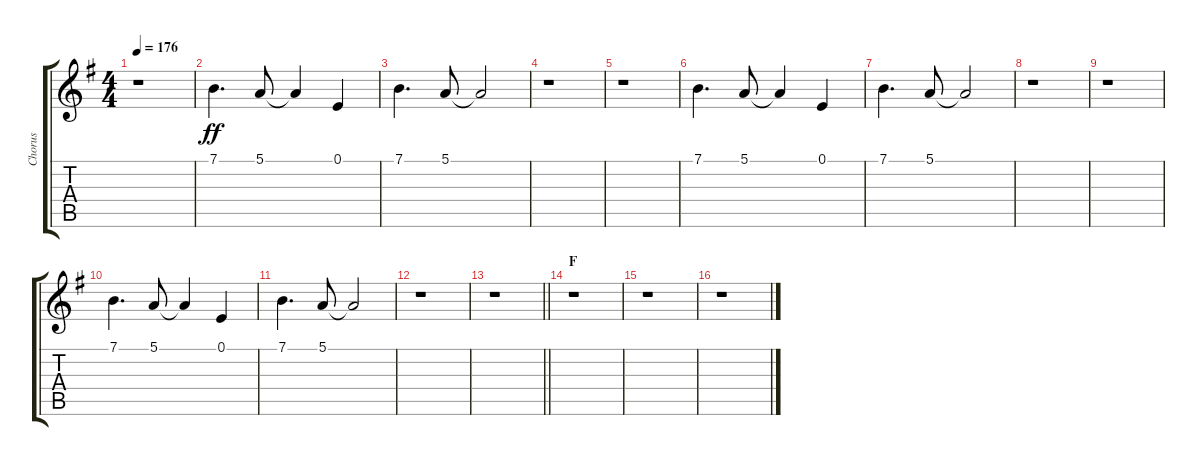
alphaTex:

\track ("Chorus" "Chorus") {instrument voiceoohs}
\staff {score tabs}
\tuning (E4 B3 G3 D3 A2 E2) {hide}
\ts (4 4)
\tempo 176
\clef g2
\ks g
r.1{dy ff} |
7.1.4{d} 5.1.8 5.1{t}.4 0.1.4 |
7.1.4{d} 5.1.8 5.1{t}.2 |
r.1 |
r.1 |
7.1.4{d} 5.1.8 5.1{t}.4 0.1.4 |
7.1.4{d} 5.1.8 5.1{t}.2 |
r.1 |
r.1 |
7.1.4{d} 5.1.8 5.1{t}.4 0.1.4 |
7.1.4{d} 5.1.8 5.1{t}.2 |
r.1 |
\barLineRight lightlight
r.1 |
\section ("" "F")
r.1 |
r.1 |
r.1
